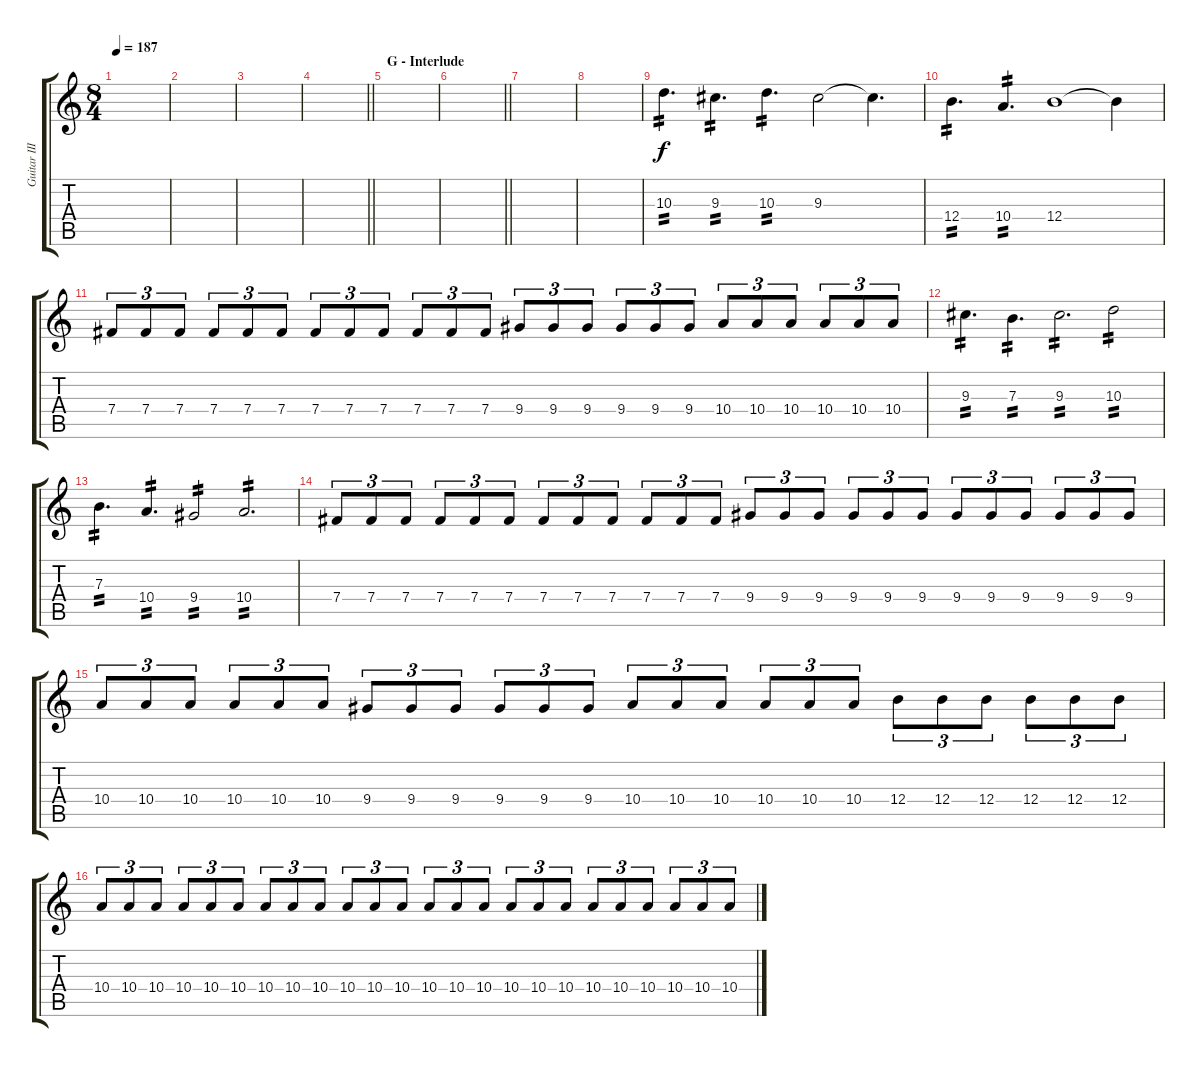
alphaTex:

\track ("Guitar III" "Guitar III") {instrument overdrivenguitar}
\staff {score tabs}
\tuning (Db4 Ab3 E3 B2 Gb2 B1) {hide}
\ts (8 4)
\tempo 187
\clef g2
\ks c
|
|
|
\barLineRight lightlight
|
\section ("" "G - Interlude")
|
\barLineRight lightlight
|
|
|
10.3.4{d tp 2} 9.3.4{d tp 2} 10.3.4{d tp 2} 9.3.2 9.3{t}.4{d} |
12.4.4{d tp 2} 10.4.4{d tp 2} 12.4.1 12.4{t}.4 |
7.4.8{tu (3 2)} 7.4.8{tu (3 2)} 7.4.8{tu (3 2)} 7.4.8{tu (3 2)} 7.4.8{tu (3 2)} 7.4.8{tu (3 2)} 7.4.8{tu (3 2)} 7.4.8{tu (3 2)} 7.4.8{tu (3 2)} 7.4.8{tu (3 2)} 7.4.8{tu (3 2)} 7.4.8{tu (3 2)} 9.4.8{tu (3 2)} 9.4.8{tu (3 2)} 9.4.8{tu (3 2)} 9.4.8{tu (3 2)} 9.4.8{tu (3 2)} 9.4.8{tu (3 2)} 10.4.8{tu (3 2)} 10.4.8{tu (3 2)} 10.4.8{tu (3 2)} 10.4.8{tu (3 2)} 10.4.8{tu (3 2)} 10.4.8{tu (3 2)} |
9.3.4{d tp 2} 7.3.4{d tp 2} 9.3.2{d tp 2} 10.3.2{tp 2} |
7.3.4{d tp 2} 10.4.4{d tp 2} 9.4.2{tp 2} 10.4.2{d tp 2} |
7.4.8{tu (3 2)} 7.4.8{tu (3 2)} 7.4.8{tu (3 2)} 7.4.8{tu (3 2)} 7.4.8{tu (3 2)} 7.4.8{tu (3 2)} 7.4.8{tu (3 2)} 7.4.8{tu (3 2)} 7.4.8{tu (3 2)} 7.4.8{tu (3 2)} 7.4.8{tu (3 2)} 7.4.8{tu (3 2)} 9.4.8{tu (3 2)} 9.4.8{tu (3 2)} 9.4.8{tu (3 2)} 9.4.8{tu (3 2)} 9.4.8{tu (3 2)} 9.4.8{tu (3 2)} 9.4.8{tu (3 2)} 9.4.8{tu (3 2)} 9.4.8{tu (3 2)} 9.4.8{tu (3 2)} 9.4.8{tu (3 2)} 9.4.8{tu (3 2)} |
10.4.8{tu (3 2)} 10.4.8{tu (3 2)} 10.4.8{tu (3 2)} 10.4.8{tu (3 2)} 10.4.8{tu (3 2)} 10.4.8{tu (3 2)} 9.4.8{tu (3 2)} 9.4.8{tu (3 2)} 9.4.8{tu (3 2)} 9.4.8{tu (3 2)} 9.4.8{tu (3 2)} 9.4.8{tu (3 2)} 10.4.8{tu (3 2)} 10.4.8{tu (3 2)} 10.4.8{tu (3 2)} 10.4.8{tu (3 2)} 10.4.8{tu (3 2)} 10.4.8{tu (3 2)} 12.4.8{tu (3 2)} 12.4.8{tu (3 2)} 12.4.8{tu (3 2)} 12.4.8{tu (3 2)} 12.4.8{tu (3 2)} 12.4.8{tu (3 2)} |
10.4.8{tu (3 2)} 10.4.8{tu (3 2)} 10.4.8{tu (3 2)} 10.4.8{tu (3 2)} 10.4.8{tu (3 2)} 10.4.8{tu (3 2)} 10.4.8{tu (3 2)} 10.4.8{tu (3 2)} 10.4.8{tu (3 2)} 10.4.8{tu (3 2)} 10.4.8{tu (3 2)} 10.4.8{tu (3 2)} 10.4.8{tu (3 2)} 10.4.8{tu (3 2)} 10.4.8{tu (3 2)} 10.4.8{tu (3 2)} 10.4.8{tu (3 2)} 10.4.8{tu (3 2)} 10.4.8{tu (3 2)} 10.4.8{tu (3 2)} 10.4.8{tu (3 2)} 10.4.8{tu (3 2)} 10.4.8{tu (3 2)} 10.4.8{tu (3 2)}
